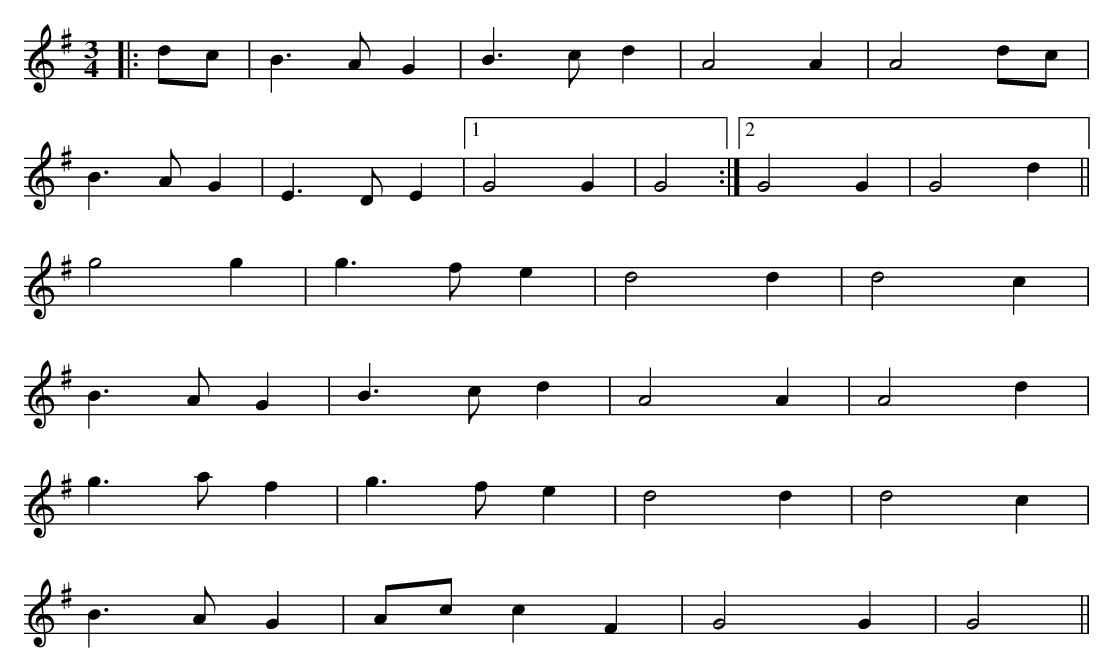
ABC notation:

X:1
M:3/4
K:G
|:dc|B3A G2|B3c d2|A4 A2|A4 dc|
B3A G2|E3D E2|1 G4 G2|G4:|2 G4 G2|G4 d2||
g4 g2|g3f e2|d4 d2|d4 c2|
B3A G2|B3c d2|A4 A2|A4 d2|
g3a f2|g3f e2|d4 d2|d4 c2|
B3A G2|Acc2 F2|G4 G2|G4||
